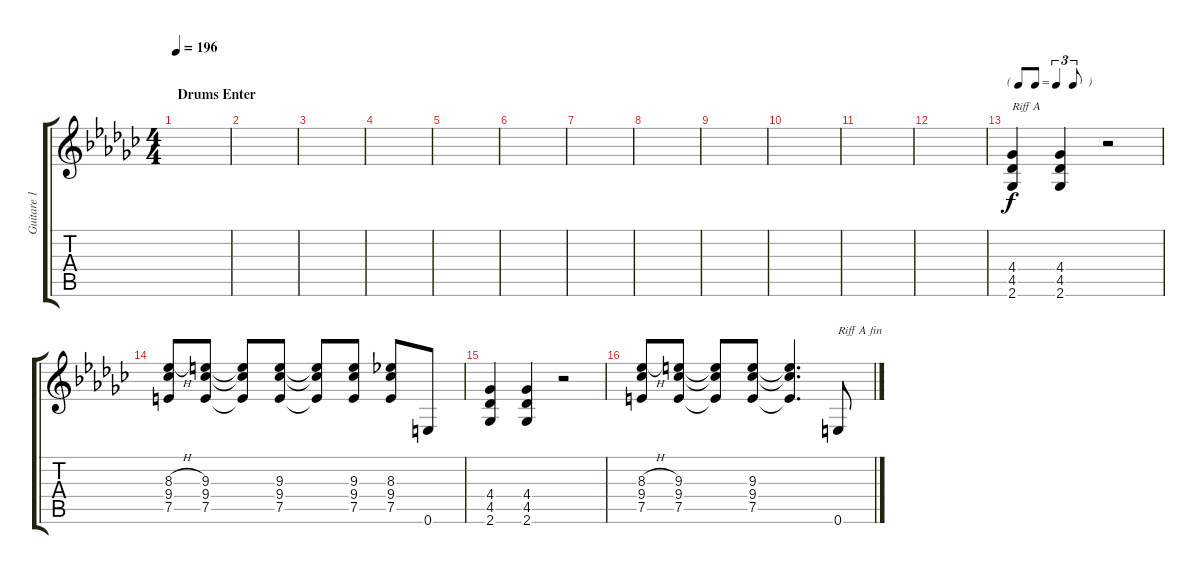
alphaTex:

\track ("Guitare 1" "Guitare 1") {instrument distortionguitar}
\staff {score tabs}
\tuning (E4 B3 G3 D3 A2 E2) {hide}
\ts (4 4)
\section ("" "Drums Enter")
\tempo 196
\clef g2
\ks gb
|
|
|
|
|
|
|
|
|
|
|
|
\tf triplet8th
(4.4 4.5 2.6).4{txt "Riff A"} (4.4 4.5 2.6).4 r.2 |
(8.3{h} 9.4 7.5).8 (9.3 9.4 7.5).8 (9.3{t} 9.4{t} 7.5{t}).8 (9.3 9.4 7.5).8 (9.3{t} 9.4{t} 7.5{t}).8 (9.3 9.4 7.5).8 (8.3 9.4 7.5).8 0.6.8 |
(4.4 4.5 2.6).4 (4.4 4.5 2.6).4 r.2 |
(8.3{h} 9.4 7.5).8 (9.3 9.4 7.5).8 (9.3{t} 9.4{t} 7.5{t}).8 (9.3 9.4 7.5).8 (9.3{t} 9.4{t} 7.5{t}).4{d} 0.6.8{txt "Riff A fin"}
